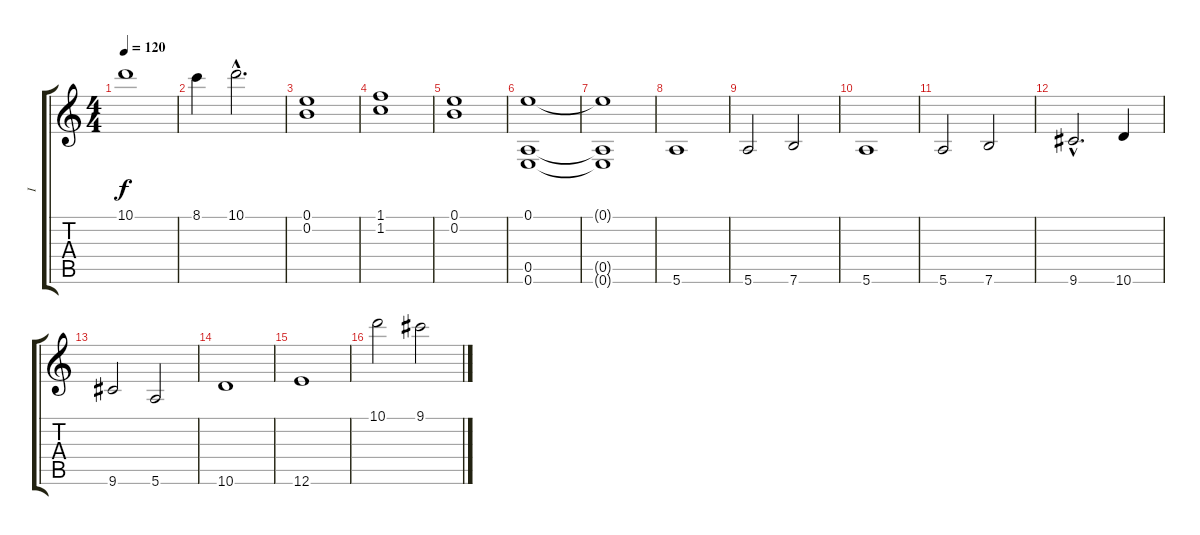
\track ("I" "I") {instrument contrabass}
\staff {score tabs}
\tuning (E4 B3 G3 D3 A2 E2) {hide}
\ts (4 4)
\tempo 120
\clef g2
\ks c
10.1.1{dy f} |
8.1.4 10.1{hac}.2{d} |
(0.1 0.2).1 |
(1.1 1.2).1 |
(0.1 0.2).1 |
(0.1 0.5 0.6).1 |
(0.1{t} 0.5{t} 0.6{t}).1{volume 6} |
5.6.1 |
5.6.2 7.6.2 |
5.6.1 |
5.6.2 7.6.2 |
9.6{hac}.2{d} 10.6.4 |
9.6.2 5.6.2 |
10.6.1 |
12.6.1 |
10.1.2 9.1.2
